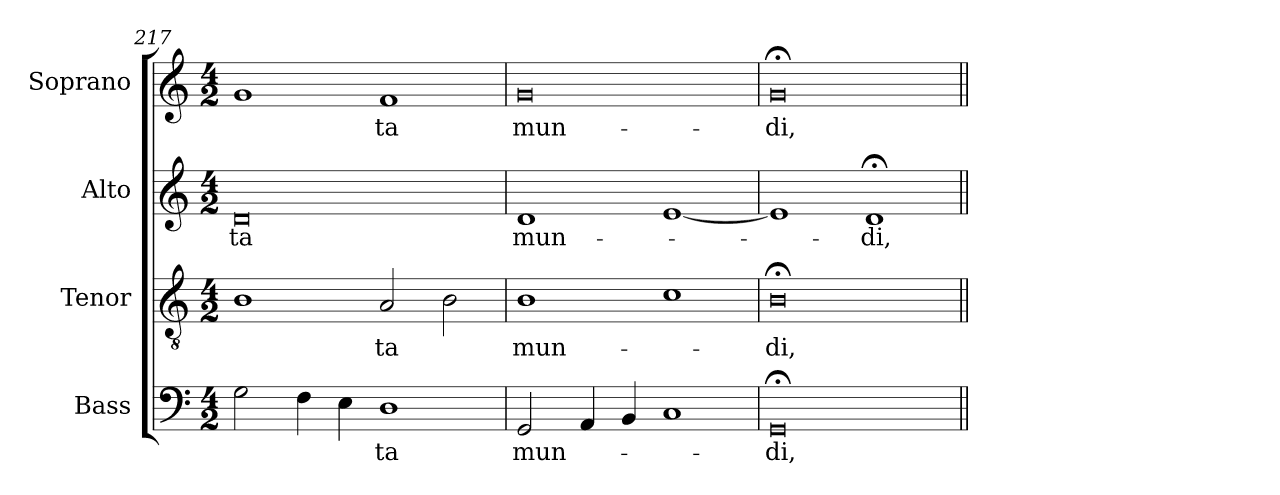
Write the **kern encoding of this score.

**kern	**text	**kern	**text	**kern	**text	**kern	**text
*part4	*part4	*part3	*part3	*part2	*part2	*part1	*part1
*staff4	*staff4	*staff3	*staff3	*staff2	*staff2	*staff1	*staff1
*I"Bass	*	*I"Tenor	*	*I"Alto	*	*I"Soprano	*
*clefF4	*	*clefGv2	*	*clefG2	*	*clefG2	*
*k[]	*	*k[]	*	*k[]	*	*k[]	*
*C:	*	*C:	*	*C:	*	*C:	*
*M4/2	*	*M4/2	*	*M4/2	*	*M4/2	*
=217	=217	=217	=217	=217	=217	=217	=217
2G\	.	1B	.	0d	-ta	1g	.
4F\	.	.	.	.	.	.	.
4E\	.	.	.	.	.	.	.
1D	-ta	2A/	-ta	.	.	1f	-ta
.	.	2B\	.	.	.	.	.
=218	=218	=218	=218	=218	=218	=218	=218
2GG/	mun-	1B	mun-	1d	mun-	0g	mun-
4AA/	.	.	.	.	.	.	.
4BB/	.	.	.	.	.	.	.
1C	.	1c	.	[1e	.	.	.
=219	=219	=219	=219	=219	=219	=219	=219
0GG;<	-di,	0B;<	-di,	1e]	.	0g;<	-di,
.	.	.	.	1d;<	-di,	.	.
=||	=||	=||	=||	=||	=||	=||	=||
*-	*-	*-	*-	*-	*-	*-	*-
